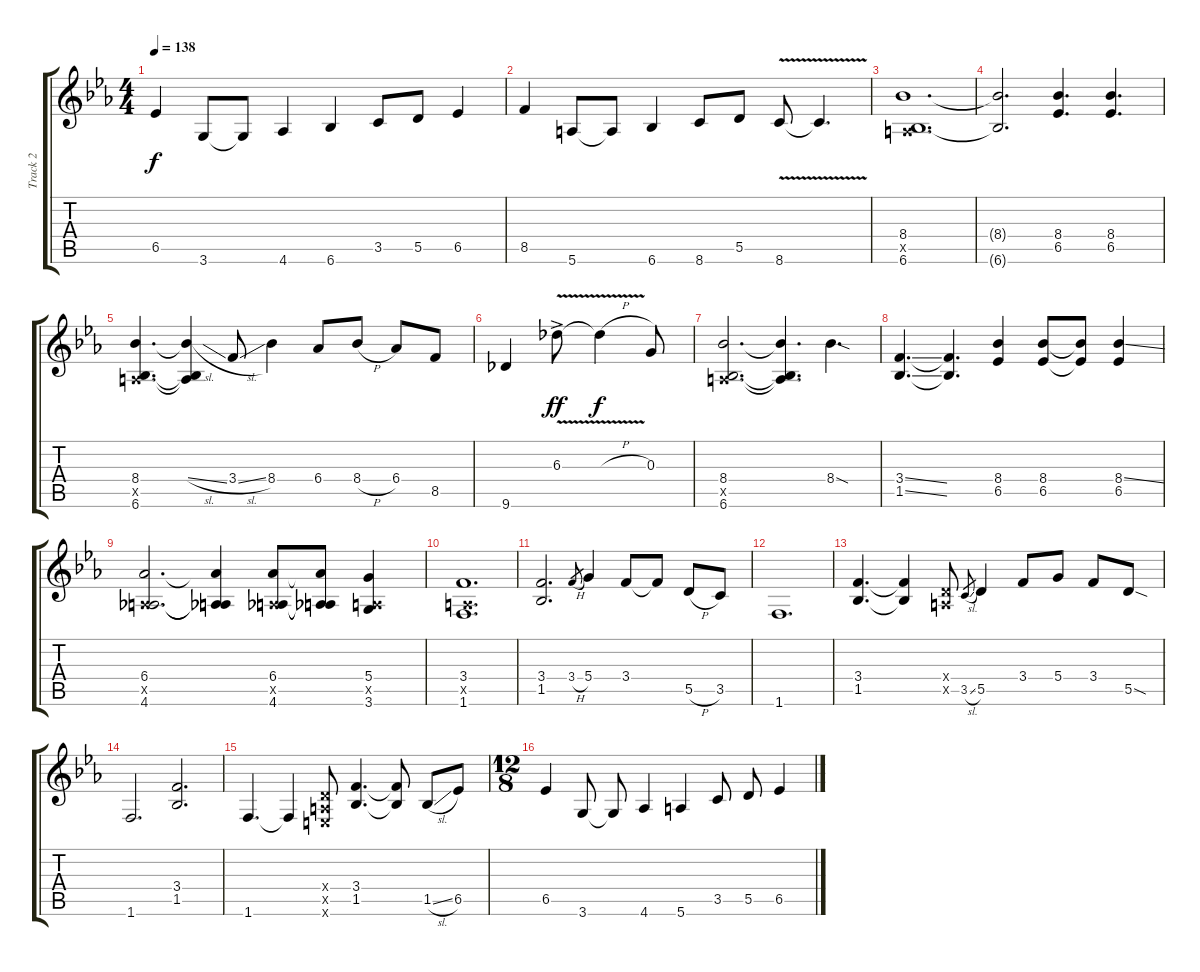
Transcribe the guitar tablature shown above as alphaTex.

\track ("Track 2" "Track 2") {instrument distortionguitar}
\staff {score tabs}
\tuning (E4 B3 G3 D3 A2 E2) {hide}
\ts (4 4)
\tempo 138
\clef g2
\ks eb
6.5.4{dy f} 3.6.8 3.6{t}.8 4.6.4 6.6.4 3.5.8 5.5.8 6.5.4 |
8.5.4 5.6.8 5.6{t}.8 6.6.4 8.6.8 5.5.8 8.6{v}.8 8.6{t}.4{d} |
(8.4 0.5{x} 6.6).1{d} |
(8.4{t} 6.6{t}).2{d} (8.4 6.5).4{d} (8.4 6.5).4{d} |
(8.4 0.5{x} 6.6).4{d} (8.4{sl t} 0.5{t} 6.6{t}).4 3.4{sl}.8 8.4.4 6.4.8 8.4{h}.8 6.4.8 8.5.8 |
9.6.4 6.3{v ac}.8{dy ff} 6.3{h t}.4{dy f} 0.3.8 |
(8.4 0.5{x} 6.6).2{d} (8.4{t} 0.5{t} 6.6{t}).4{d} 8.4{sod}.4{d} |
(3.4{ss} 1.5{ss}).4{d} (3.4{t} 1.5{t}).4{d} (8.4 6.5).4 (8.4 6.5).8 (8.4{t} 6.5{t}).8 (8.4{ss} 6.5).4 |
(6.4 0.5{x} 4.6).2{d} (6.4{t} 0.5{t} 4.6{t}).4 (6.4 0.5{x} 4.6).8 (6.4{t} 0.5{t} 4.6{t}).8 (5.4 0.5{x} 3.6).4 |
(3.4 0.5{x} 1.6).1{d} |
(3.4 1.5).2{d} 3.4{h}.8{gr} 5.4.4 3.4.8 3.4{t}.8 5.5{h}.8 3.5.8 |
1.6.1{d} |
(3.4 1.5).4{d} (3.4{t} 1.5{t}).4 (0.4{x} 0.5{x}).8 3.5{sl}.8{gr} 5.5.4 3.4.8 5.4.8 3.4.8 5.5{sod}.8 |
1.6.2{d} (3.4 1.5).2{d} |
1.6.4{d} 1.6{t}.4 (0.4{x} 0.5{x} 0.6{x}).8 (3.4 1.5).4{d} (3.4{t} 1.5{t}).8 1.5{sl}.8 6.5.8 |
\ts (12 8)
6.5.4 3.6.8 3.6{t}.8 4.6.4 5.6.4 3.5.8 5.5.8 6.5.4
